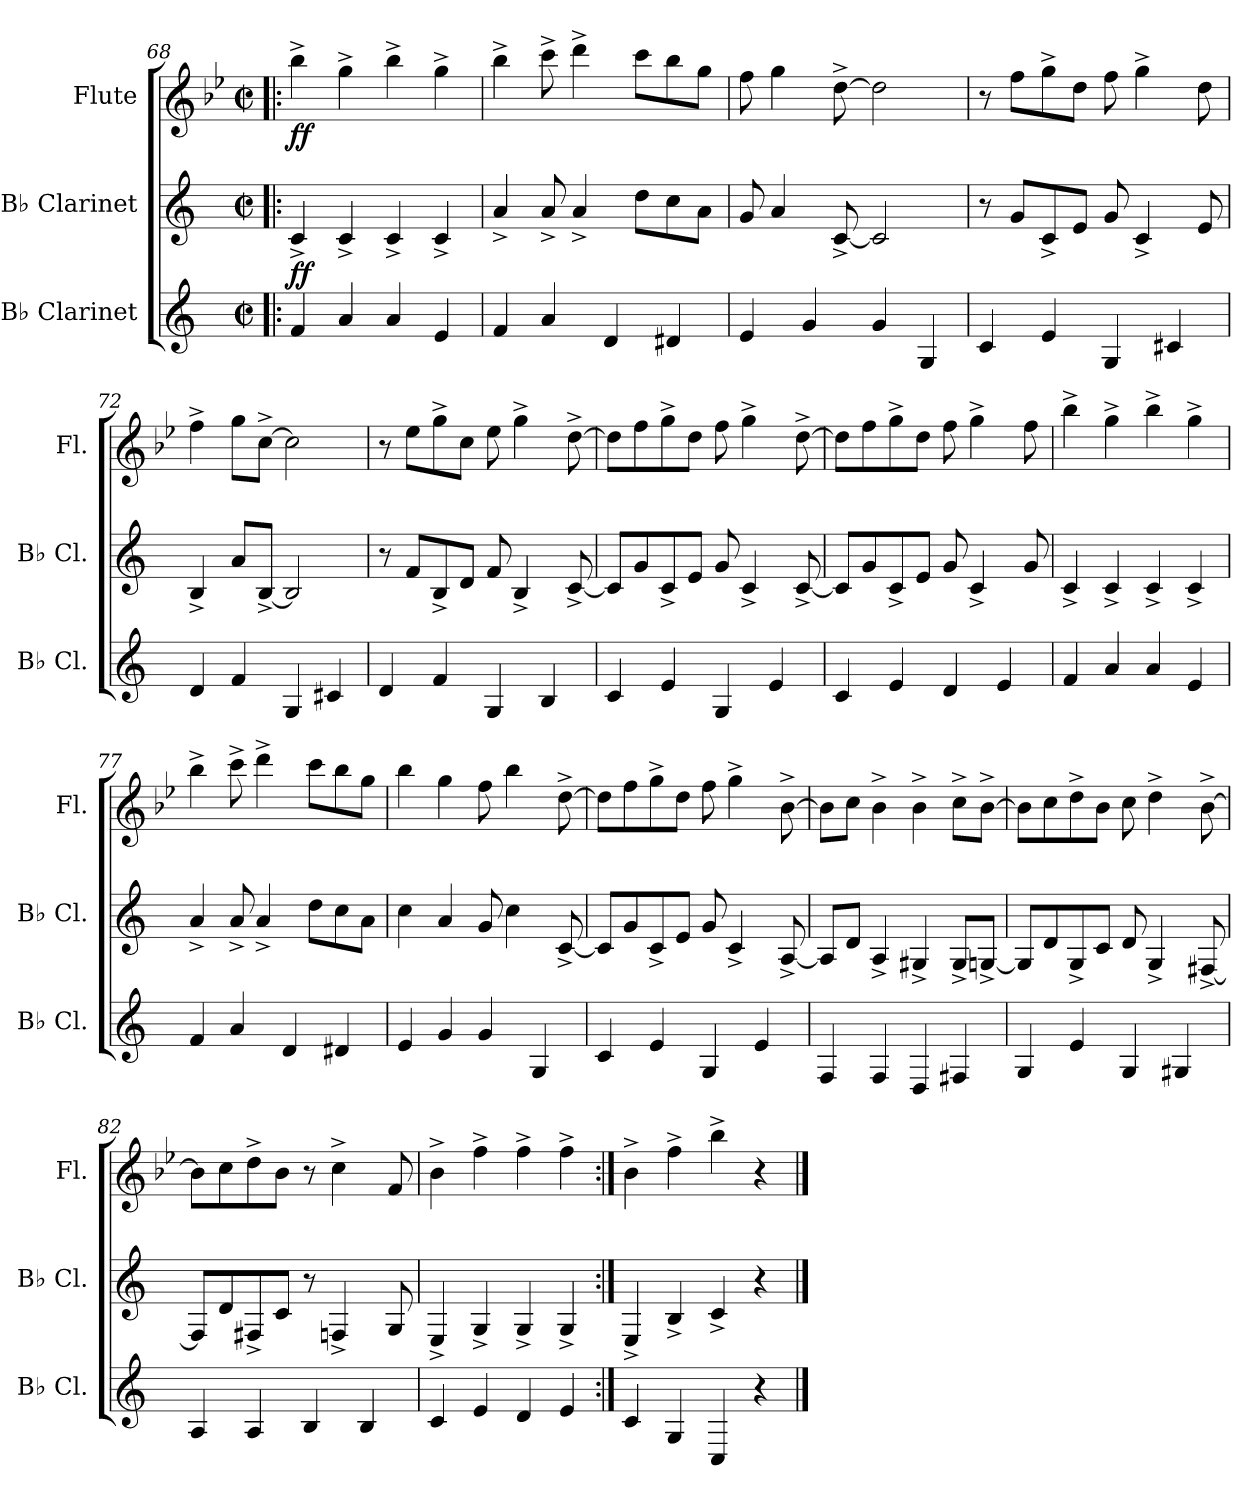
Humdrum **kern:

**kern	**kern	**dynam	**kern	**dynam
*part3	*part2	*part2	*part1	*part1
*staff3	*staff2	*staff2	*staff1	*staff1
*I"B♭ Clarinet	*I"B♭ Clarinet	*	*I"Flute	*
*I'B♭ Cl.	*I'B♭ Cl.	*	*I'Fl.	*
*clefG2	*clefG2	*	*clefG2	*
*ITrd1c2	*ITrd1c2	*	*	*
*k[b-e-]	*k[b-e-]	*	*k[b-e-]	*
*M2/2	*M2/2	*	*M2/2	*
*met(c|)	*met(c|)	*	*met(c|)	*
=68!|:	=68!|:	=68!|:	=68!|:	=68!|:
!	!	!LO:DY:b	!	!LO:DY:b
4e-/	4B-^/	ff	4bb-^\	ff
4g/	4B-^/	.	4gg^\	.
4g/	4B-^/	.	4bb-^\	.
4d/	4B-^/	.	4gg^\	.
=69	=69	=69	=69	=69
4e-/	4g^/	.	4bb-^\	.
4g/	8g^/	.	8ccc^\	.
.	4g^/	.	4ddd^\	.
4c/	.	.	.	.
.	8cc\L	.	8ccc\L	.
4c#X/	8b-\	.	8bb-\	.
.	8g\J	.	8gg\J	.
=70	=70	=70	=70	=70
4d/	8f/	.	8ff\	.
.	4g/	.	4gg\	.
4f/	.	.	.	.
.	[8B-^/	.	[8dd^\	.
4f/	2B-/]	.	2dd\]	.
4F/	.	.	.	.
!!LO:PB:g=z
=71	=71	=71	=71	=71
4B-/	8r	.	8r	.
.	8f/L	.	8ff\L	.
4d/	8B-^/	.	8gg^\	.
.	8d/J	.	8dd\J	.
4F/	8f/	.	8ff\	.
.	4B-^/	.	4gg^\	.
4Bn/	.	.	.	.
.	8d/	.	8dd\	.
=72	=72	=72	=72	=72
4c/	4A^/	.	4ff^\	.
4e-/	8g/L	.	8gg\L	.
.	[8A^/J	.	[8cc^\J	.
4F/	2A/]	.	2cc\]	.
4Bn/	.	.	.	.
=73	=73	=73	=73	=73
4c/	8r	.	8r	.
.	8e-/L	.	8ee-\L	.
4e-/	8A^/	.	8gg^\	.
.	8c/J	.	8cc\J	.
4F/	8e-/	.	8ee-\	.
.	4A^/	.	4gg^\	.
4A/	.	.	.	.
.	[8B-^/	.	[8dd^\	.
=74	=74	=74	=74	=74
4B-/	8B-/L]	.	8dd\L]	.
.	8f/	.	8ff\	.
4d/	8B-^/	.	8gg^\	.
.	8d/J	.	8dd\J	.
4F/	8f/	.	8ff\	.
.	4B-^/	.	4gg^\	.
4d/	.	.	.	.
.	[8B-^/	.	[8dd^\	.
!!LO:LB:g=z
=75	=75	=75	=75	=75
4B-/	8B-/L]	.	8dd\L]	.
.	8f/	.	8ff\	.
4d/	8B-^/	.	8gg^\	.
.	8d/J	.	8dd\J	.
4c/	8f/	.	8ff\	.
.	4B-^/	.	4gg^\	.
4d/	.	.	.	.
.	8f/	.	8ff\	.
=76	=76	=76	=76	=76
4e-/	4B-^/	.	4bb-^\	.
4g/	4B-^/	.	4gg^\	.
4g/	4B-^/	.	4bb-^\	.
4d/	4B-^/	.	4gg^\	.
=77	=77	=77	=77	=77
4e-/	4g^/	.	4bb-^\	.
4g/	8g^/	.	8ccc^\	.
.	4g^/	.	4ddd^\	.
4c/	.	.	.	.
.	8cc\L	.	8ccc\L	.
4c#X/	8b-\	.	8bb-\	.
.	8g\J	.	8gg\J	.
=78	=78	=78	=78	=78
4d/	4b-\	.	4bb-\	.
4f/	4g/	.	4gg\	.
4f/	8f/	.	8ff\	.
.	4b-\	.	4bb-\	.
4F/	.	.	.	.
.	[8B-^/	.	[8dd^\	.
=79	=79	=79	=79	=79
4B-/	8B-/L]	.	8dd\L]	.
.	8f/	.	8ff\	.
4d/	8B-^/	.	8gg^\	.
.	8d/J	.	8dd\J	.
4F/	8f/	.	8ff\	.
.	4B-^/	.	4gg^\	.
4d/	.	.	.	.
.	[8G^/	.	[8b-^\	.
!!LO:LB:g=z
=80	=80	=80	=80	=80
4E-/	8G/L]	.	8b-\L]	.
.	8c/J	.	8cc\J	.
4E-/	4G^/	.	4b-^\	.
4C/	4F#X^/	.	4b-^\	.
4En/	8F#^/L	.	8cc^\L	.
.	[8Fn^/J	.	[8b-^\J	.
=81	=81	=81	=81	=81
4F/	8F/L]	.	8b-\L]	.
.	8c/	.	8cc\	.
4d/	8F^/	.	8dd^\	.
.	8B-/J	.	8b-\J	.
4F/	8c/	.	8cc\	.
.	4F^/	.	4dd^\	.
4F#X/	.	.	.	.
.	[8En^/	.	[8b-^\	.
=82	=82	=82	=82	=82
4G/	8E/L]	.	8b-\L]	.
.	8c/	.	8cc\	.
4G/	8En^/	.	8dd^\	.
.	8B-/J	.	8b-\J	.
4A/	8r	.	8r	.
.	4E-X^/	.	4cc^\	.
4A/	.	.	.	.
.	8F/	.	8f/	.
=83	=83	=83	=83	=83
4B-/	4D^/	.	4b-^\	.
4d/	4F^/	.	4ff^\	.
4c/	4F^/	.	4ff^\	.
4d/	4F^/	.	4ff^\	.
=84:|!	=84:|!	=84:|!	=84:|!	=84:|!
4B-/	4D^/	.	4b-^\	.
4F/	4A^/	.	4ff^\	.
4BB-/	4B-^/	.	4bb-^\	.
4r	4r	.	4r	.
==	==	==	==	==
*-	*-	*-	*-	*-
